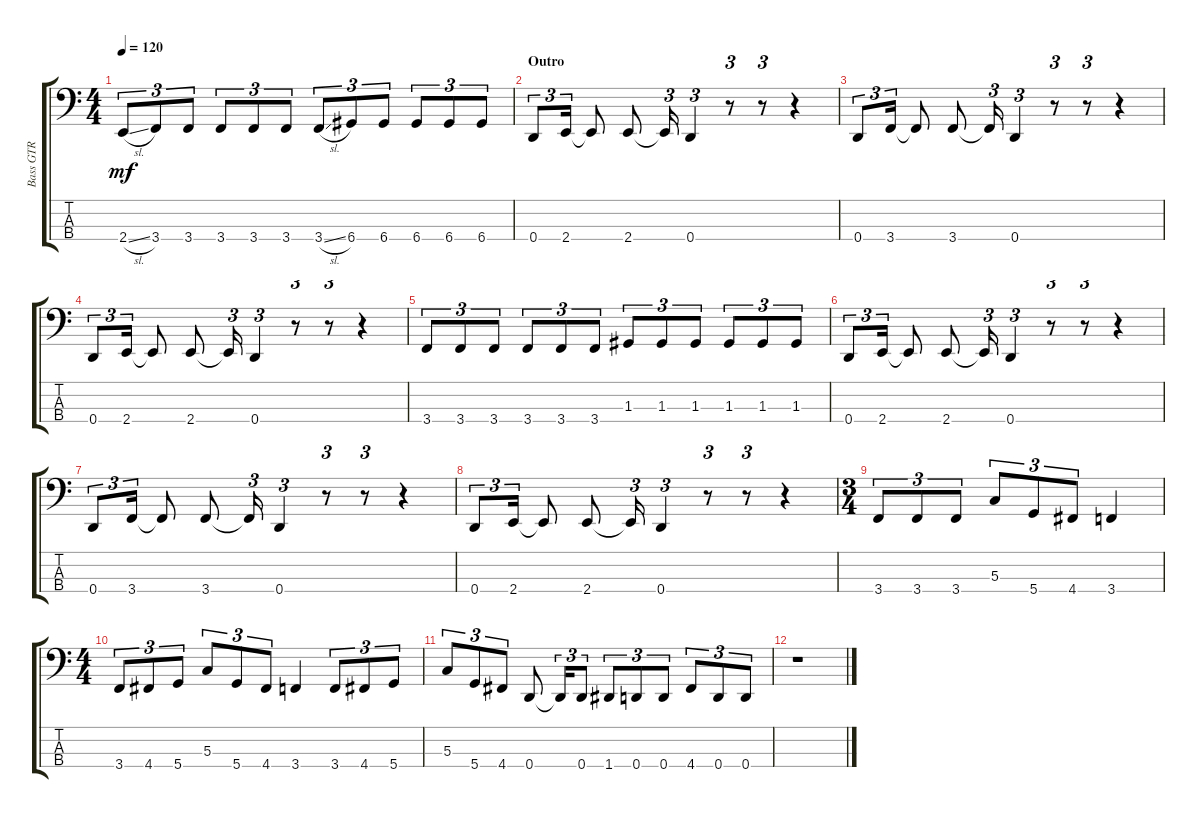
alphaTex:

\track ("Bass GTR" "Bass GTR") {instrument electricbassfinger}
\staff {score tabs}
\tuning (F2 C2 G1 D1) {hide}
\ts (4 4)
\tempo 120
\clef f4
\ks aminor
2.4{sl}.8{tu (3 2) dy mf} 3.4.8{tu (3 2)} 3.4.8{tu (3 2)} 3.4.8{tu (3 2)} 3.4.8{tu (3 2)} 3.4.8{tu (3 2)} 3.4{sl}.8{tu (3 2)} 6.4.8{tu (3 2)} 6.4.8{tu (3 2)} 6.4.8{tu (3 2)} 6.4.8{tu (3 2)} 6.4.8{tu (3 2)} |
\section ("" "Outro")
0.4.8{tu (3 2)} 2.4.16{tu (3 2)} 2.4{t}.8 2.4.8 2.4{t}.16{tu (3 2)} 0.4.4{tu (3 2)} r.8{tu (3 2)} r.8{tu (3 2)} r.4 |
0.4.8{tu (3 2)} 3.4.16{tu (3 2)} 3.4{t}.8 3.4.8 3.4{t}.16{tu (3 2)} 0.4.4{tu (3 2)} r.8{tu (3 2)} r.8{tu (3 2)} r.4 |
0.4.8{tu (3 2)} 2.4.16{tu (3 2)} 2.4{t}.8 2.4.8 2.4{t}.16{tu (3 2)} 0.4.4{tu (3 2)} r.8{tu (3 2)} r.8{tu (3 2)} r.4 |
3.4.8{tu (3 2)} 3.4.8{tu (3 2)} 3.4.8{tu (3 2)} 3.4.8{tu (3 2)} 3.4.8{tu (3 2)} 3.4.8{tu (3 2)} 1.3.8{tu (3 2)} 1.3.8{tu (3 2)} 1.3.8{tu (3 2)} 1.3.8{tu (3 2)} 1.3.8{tu (3 2)} 1.3.8{tu (3 2)} |
0.4.8{tu (3 2)} 2.4.16{tu (3 2)} 2.4{t}.8 2.4.8 2.4{t}.16{tu (3 2)} 0.4.4{tu (3 2)} r.8{tu (3 2)} r.8{tu (3 2)} r.4 |
0.4.8{tu (3 2)} 3.4.16{tu (3 2)} 3.4{t}.8 3.4.8 3.4{t}.16{tu (3 2)} 0.4.4{tu (3 2)} r.8{tu (3 2)} r.8{tu (3 2)} r.4 |
0.4.8{tu (3 2)} 2.4.16{tu (3 2)} 2.4{t}.8 2.4.8 2.4{t}.16{tu (3 2)} 0.4.4{tu (3 2)} r.8{tu (3 2)} r.8{tu (3 2)} r.4 |
\ts (3 4)
3.4.8{tu (3 2)} 3.4.8{tu (3 2)} 3.4.8{tu (3 2)} 5.3.8{tu (3 2)} 5.4.8{tu (3 2)} 4.4.8{tu (3 2)} 3.4.4 |
\ts (4 4)
3.4.8{tu (3 2)} 4.4.8{tu (3 2)} 5.4.8{tu (3 2)} 5.3.8{tu (3 2)} 5.4.8{tu (3 2)} 4.4.8{tu (3 2)} 3.4.4 3.4.8{tu (3 2)} 4.4.8{tu (3 2)} 5.4.8{tu (3 2)} |
5.3.8{tu (3 2)} 5.4.8{tu (3 2)} 4.4.8{tu (3 2)} 0.4.8 0.4{t}.16{tu (3 2)} 0.4.8{tu (3 2)} 1.4.8{tu (3 2)} 0.4.8{tu (3 2)} 0.4.8{tu (3 2)} 4.4.8{tu (3 2)} 0.4.8{tu (3 2)} 0.4.8{tu (3 2)} |
r.1
